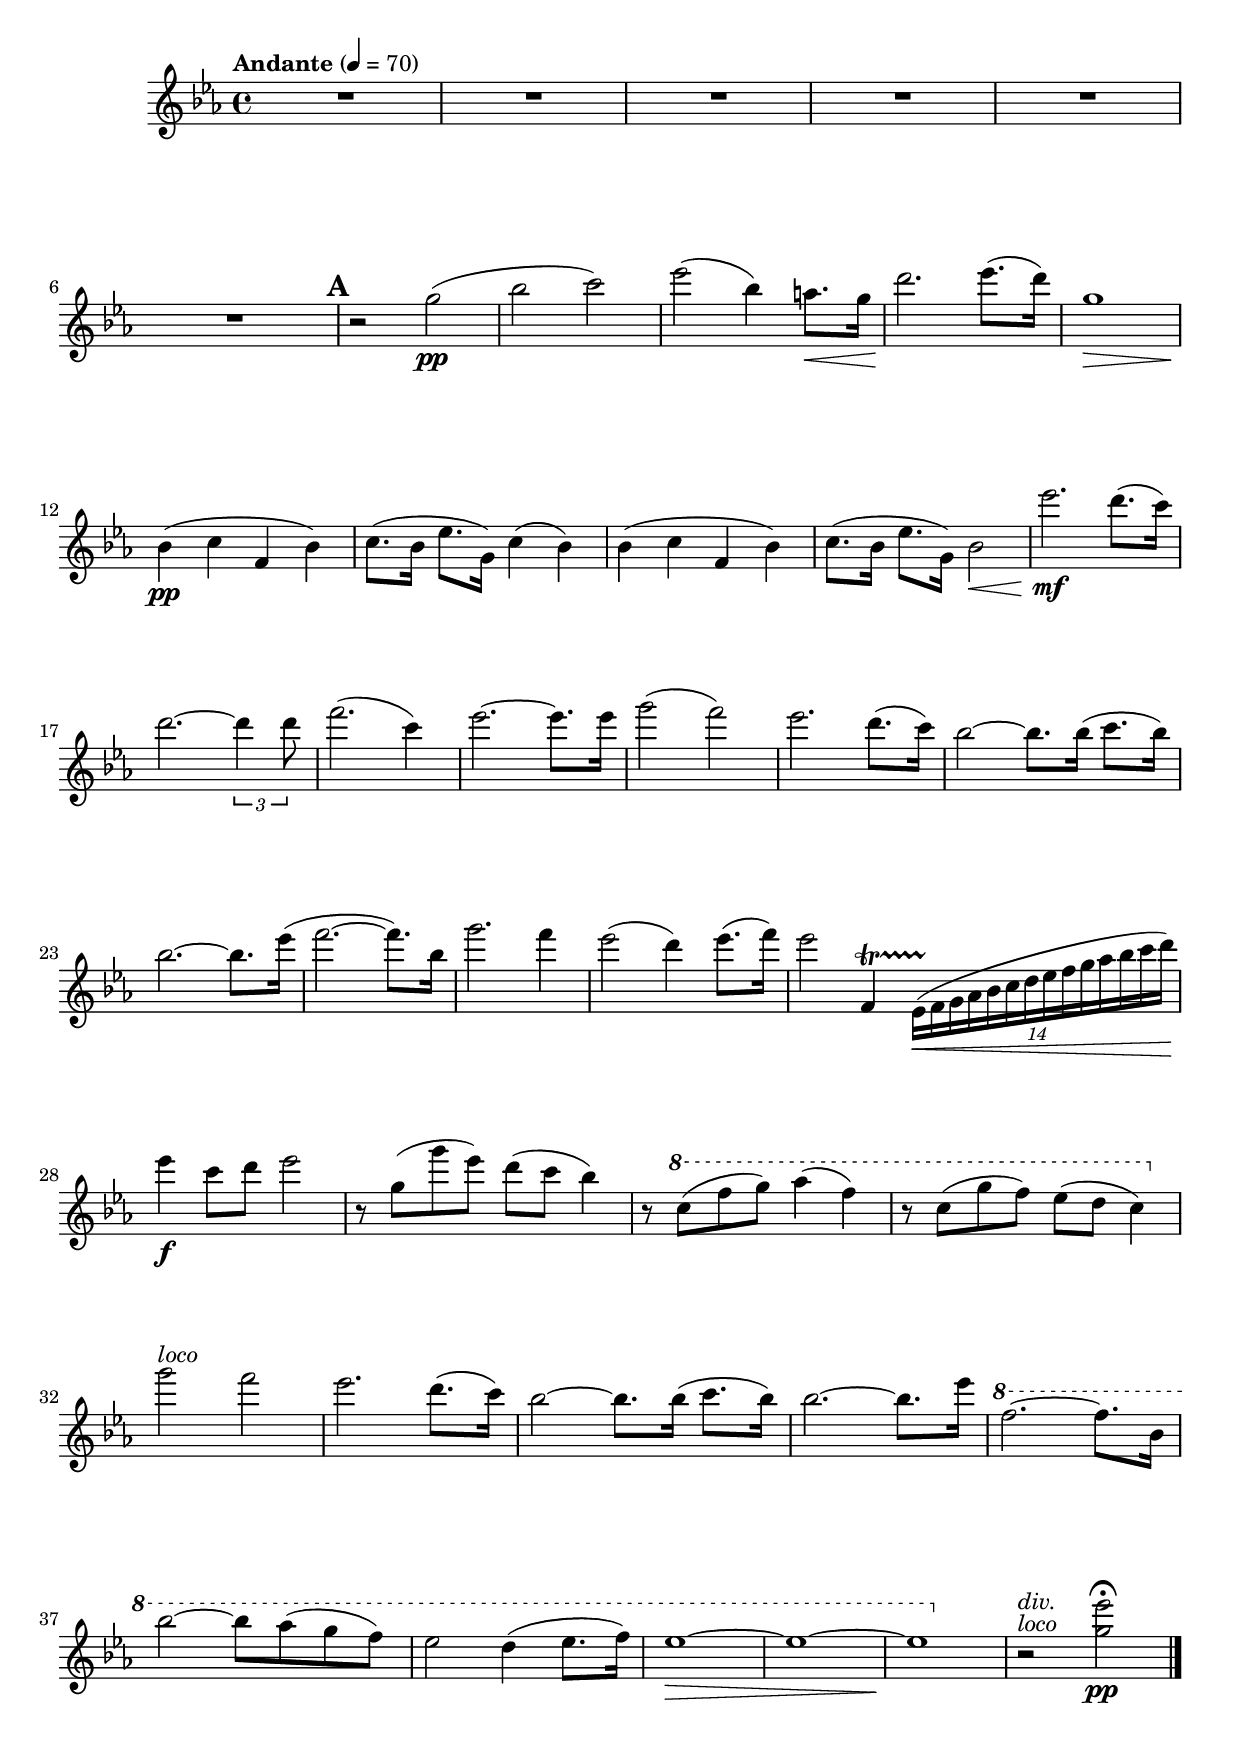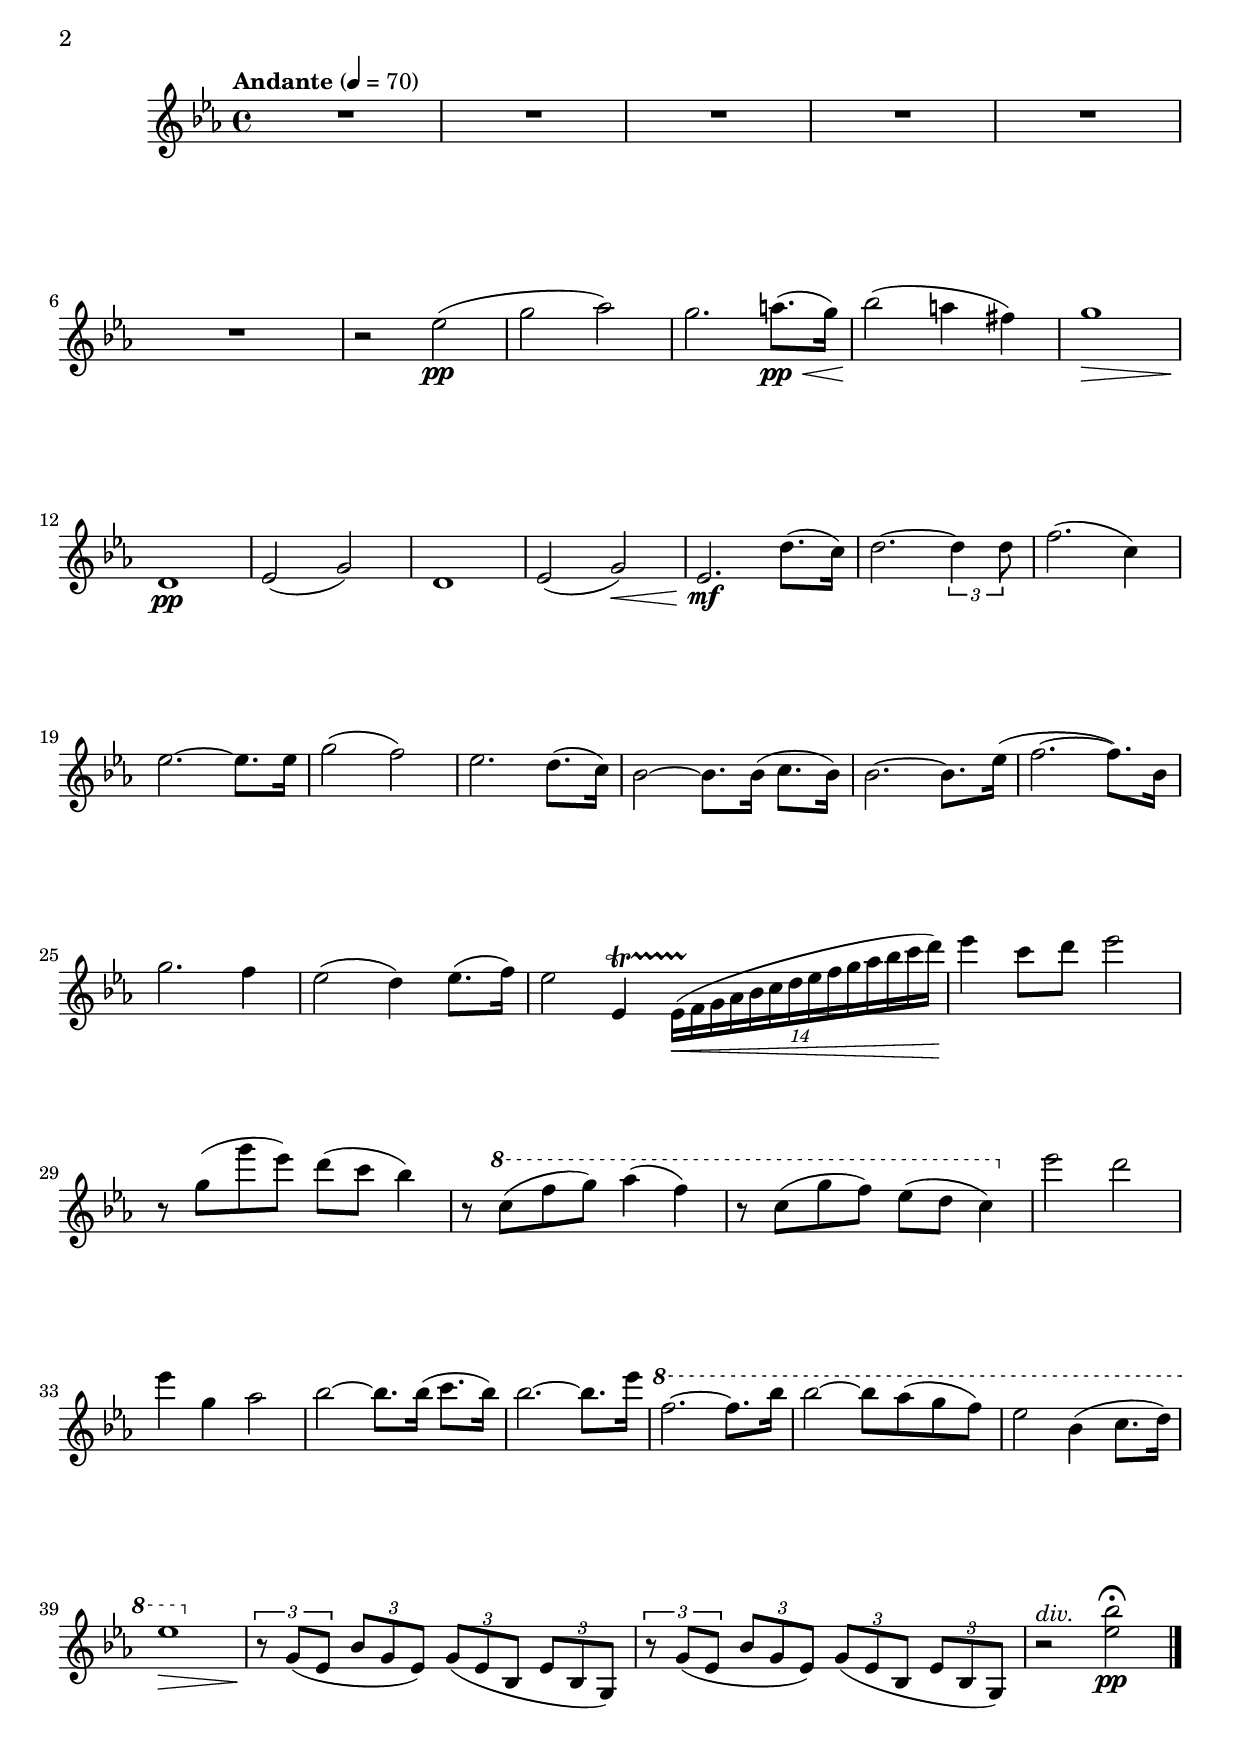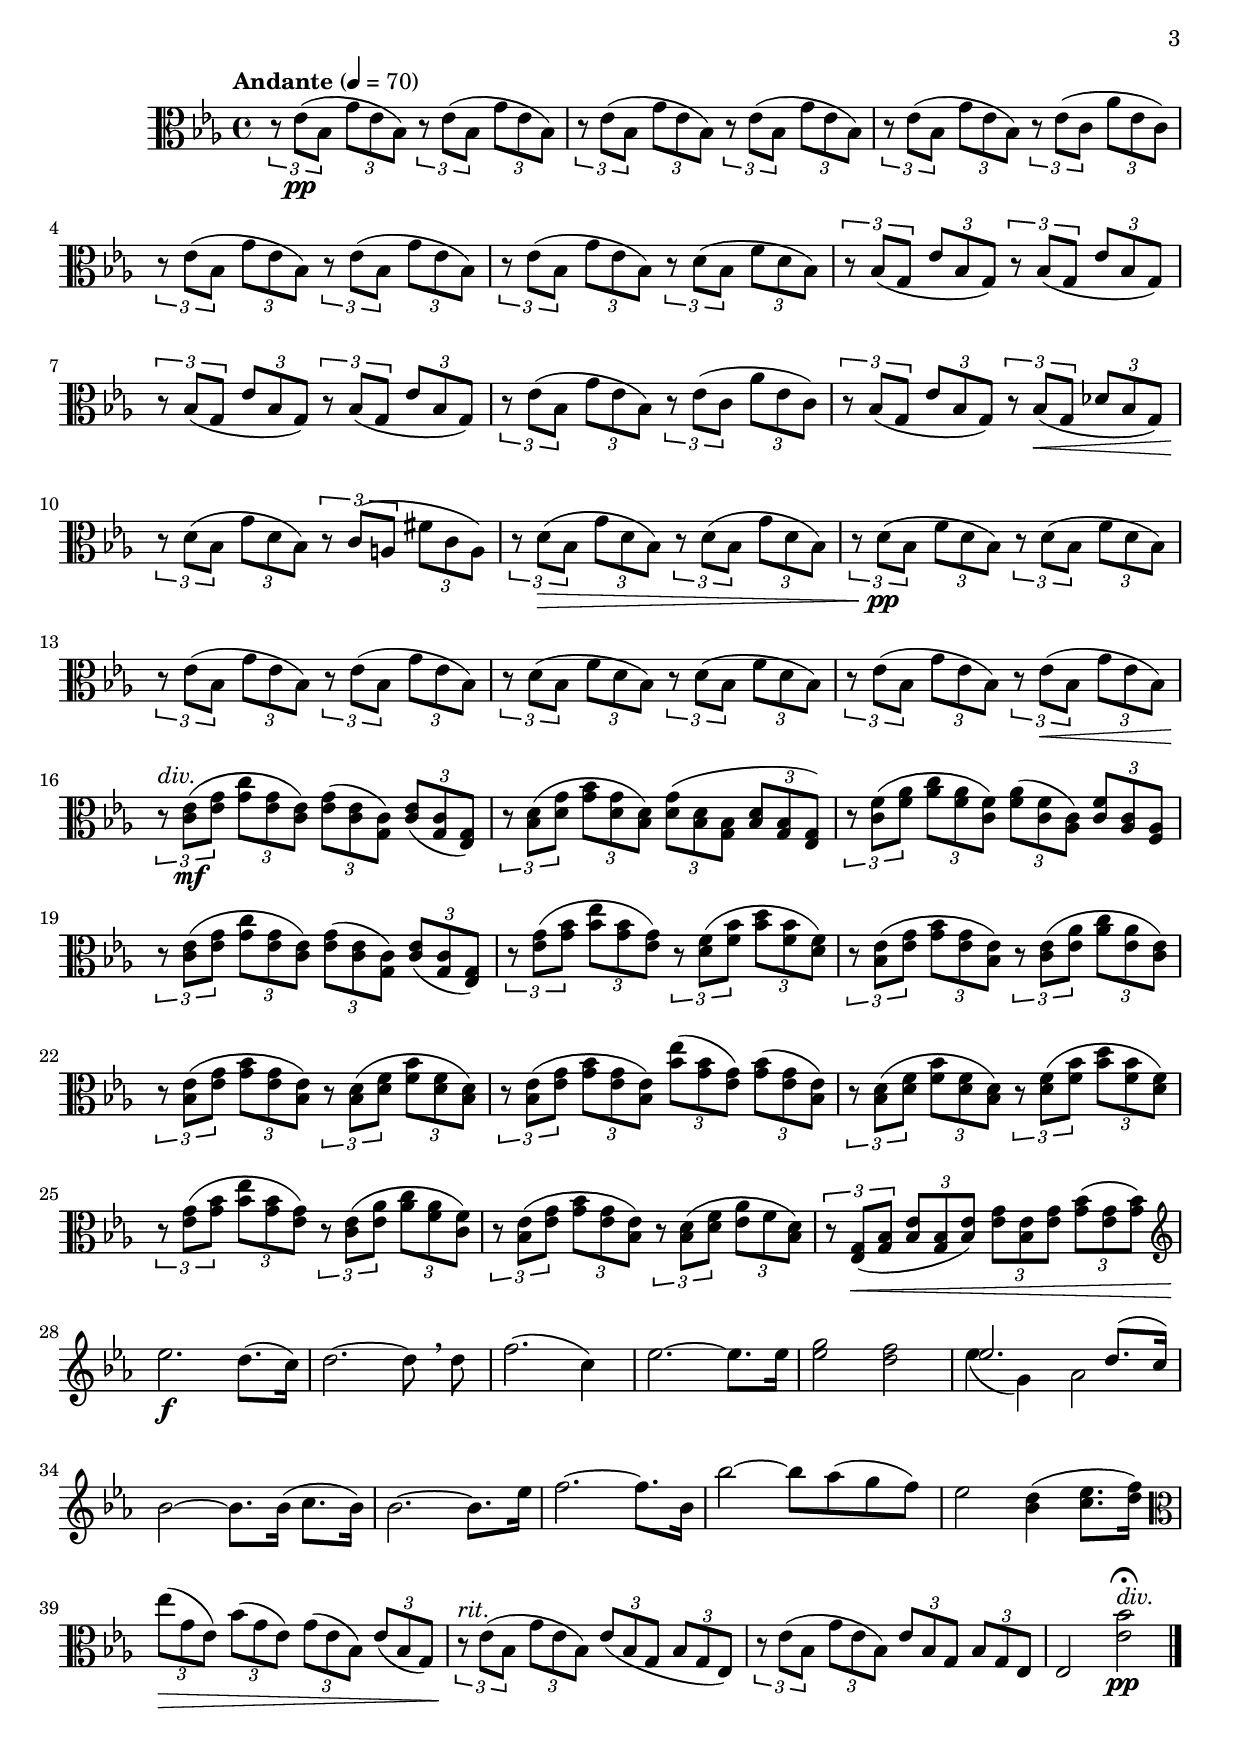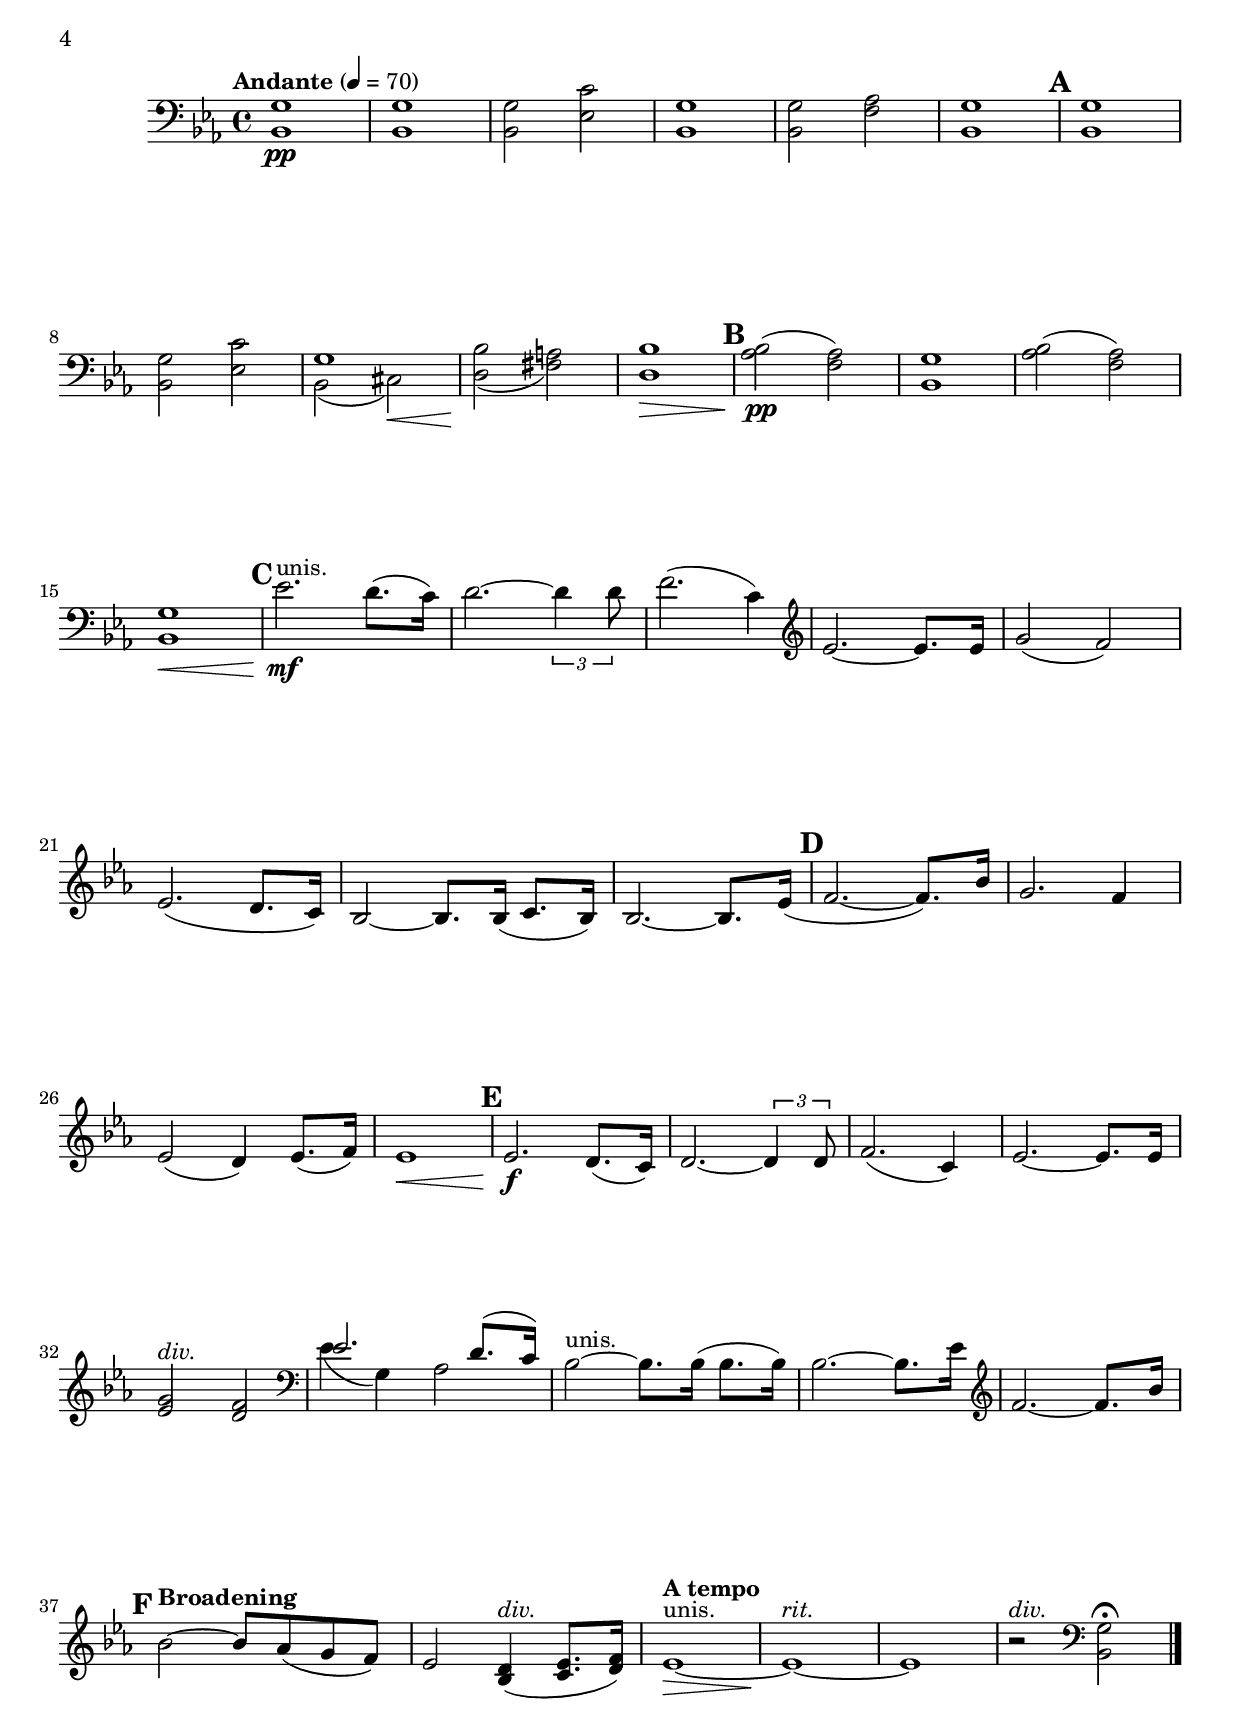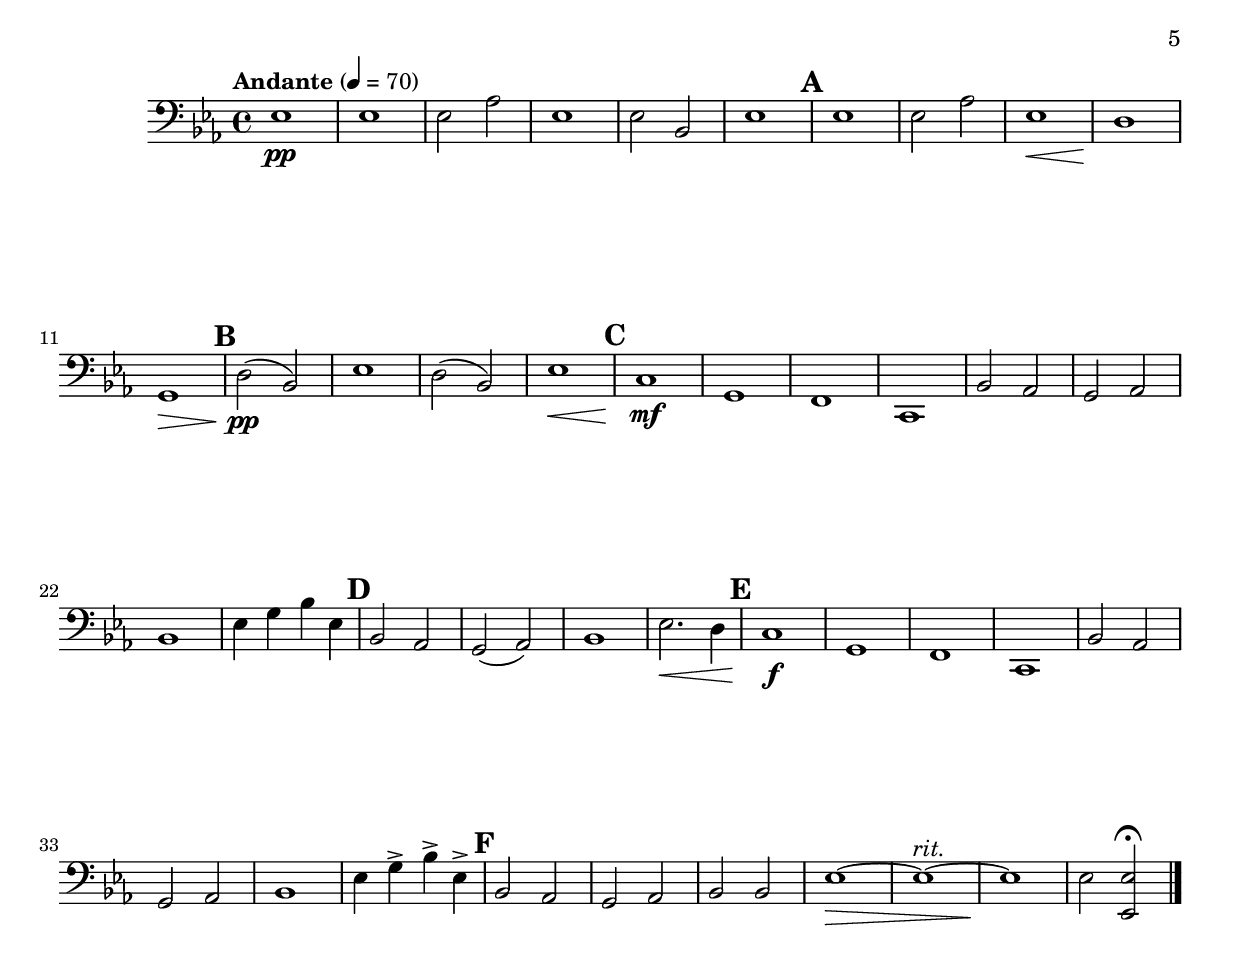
violinOne = \relative c''' {
  \clef "treble"
  \key ees \major
  \tempo "Andante" 4 = 70

  R1 * 6 \mark \default
  r2 g2\pp(
  bes c)
  ees( bes4) a8.\< g16
  d'2.\! ees8.( d16)
  g,1\>
  bes,4\pp( c f, bes)
  c8.( bes16 ees8. g,16) c4( bes)
  bes( c f, bes)
  c8.( bes16 ees8. g,16) bes2\<
  ees'2.\mf d8.( c16)
  d2.~ \tuplet 3/2 { d4 d8 }
  f2.( c4)
  ees2.~ ees8. ees16
  g2( f)
  ees2. d8.( c16)
  bes2~ bes8. bes16( c8. bes16)
  bes2.~ bes8. ees16(
  f2.~ f8.) bes,16
  g'2. f4
  ees2( d4) ees8.( f16)
  ees2  f,,4 \startTrillSpan  \tuplet 14/4 { ees16\<( f \stopTrillSpan g aes bes c d ees f g aes bes c d) }
  ees4\f c8 d ees2
  r8 g,( g' ees) d( c bes4)
  r8 \ottava 1 c( f g) aes4( f)
  r8 c( g' f) ees( d c4) \ottava 0
  g'2^\markup { \italic loco } f
  ees2. d8.( c16)
  bes2~ bes8. bes16( c8. bes16)
  bes2.~ bes8. ees16
  \ottava 1 f2.~ f8. bes,16
  bes'2~ bes8 aes( g f)
  ees2 d4( ees8. f16)
  ees1~\>
  ees~
  ees\! \ottava 0
  r2^\markup { \italic loco }^\markup { \italic div. } <g, ees'>2\pp \fermata
  \fine
}

violinTwo = \relative c'' {
  \clef "treble"
  \key ees \major
  \tempo "Andante" 4 = 70

  R1 * 6
  r2 ees2(\pp
  g aes)
  g2. a8.\pp(\< g16)
  bes2(\! a4 fis)
  g1\>
  d,\pp
  ees2( g)
  d1
  ees2( g)\<
  ees2.\mf d'8.( c16)
  d2.~ \tuplet 3/2 { d4 d8 }
  f2.( c4)
  ees2.~ ees8. ees16
  g2( f)
  ees2. d8.( c16)
  bes2~ bes8. bes16( c8. bes16)
  bes2.~ bes8. ees16(
  f2.~ f8.) bes,16
  g'2. f4
  ees2( d4) ees8.( f16)
  ees2 ees,4 \startTrillSpan \tuplet 14/4 { ees16\<( f \stopTrillSpan g aes bes c d ees f g aes bes c d) }
  ees4\! c8 d ees2
  r8 g,( g' ees) d( c bes4)
  r8 \ottava 1 c8( f g) aes4( f)
  r8 c8( g' f) ees( d c4) \ottava 0
  ees2 d
  ees4 g, aes2
  bes2~ bes8. bes16( c8. bes16)
  bes2.~ bes8. ees16
  \ottava 1 f2.~ f8. bes16
  bes2~ bes8 aes(g f)
  ees2 bes4( c8. d16)
  ees1\> \ottava 0
  \tuplet 3/2 { r8\! g,,( ees }
  \tuplet 3/2 { bes' g ees) }
  \tuplet 3/2 { g( ees bes }
  \tuplet 3/2 { ees bes g) }

  \tuplet 3/2 { r g'( ees }
  \tuplet 3/2 { bes' g ees) }
  \tuplet 3/2 { g( ees bes }
  \tuplet 3/2 { ees bes g) }
  r2^\markup { \italic div. } <ees'' bes'>2\pp \fermata
  \fine
}

viola = \relative c' {
  \clef "alto"
  \key ees \major
  \tempo "Andante" 4 = 70

  \tuplet 3/2 { r8 ees(\pp bes }
  \tuplet 3/2 { g' ees bes) }
  \tuplet 3/2 { r8 ees( bes }
  \tuplet 3/2 { g' ees bes) }

  \tuplet 3/2 { r8 ees( bes }
  \tuplet 3/2 { g' ees bes) }
  \tuplet 3/2 { r8 ees( bes }
  \tuplet 3/2 { g' ees bes) }

  \tuplet 3/2 { r8 ees( bes }
  \tuplet 3/2 { g' ees bes) }
  \tuplet 3/2 { r8 ees( c }
  \tuplet 3/2 { aes' ees c) }

  \tuplet 3/2 { r8 ees( bes }
  \tuplet 3/2 { g' ees bes) }
  \tuplet 3/2 { r8 ees( bes }
  \tuplet 3/2 { g' ees bes) }

  \tuplet 3/2 { r8 ees( bes }
  \tuplet 3/2 { g' ees bes) }
  \tuplet 3/2 { r8 d( bes }
  \tuplet 3/2 { f' d bes) }

  \tuplet 3/2 { r8 bes( g }
  \tuplet 3/2 { ees' bes g) }
  \tuplet 3/2 { r bes( g }
  \tuplet 3/2 { ees' bes g) }

  \tuplet 3/2 { r bes( g }
  \tuplet 3/2 { ees' bes g) }
  \tuplet 3/2 { r bes( g }
  \tuplet 3/2 { ees' bes g) }

  \tuplet 3/2 { r ees'( bes }
  \tuplet 3/2 { g' ees bes) }
  \tuplet 3/2 { r ees( c }
  \tuplet 3/2 { aes' ees c) }

  \tuplet 3/2 { r bes( g }
  \tuplet 3/2 { ees' bes g) }
  \tuplet 3/2 { r bes(\< g }
  \tuplet 3/2 { des' bes g) }

  \tuplet 3/2 { r\! d'( bes }
  \tuplet 3/2 { g' d bes) }
  \tuplet 3/2 { r\! c( a }
  \tuplet 3/2 { fis' c a) }

  \tuplet 3/2 { r d(\> bes }
  \tuplet 3/2 { g' d bes) }
  \tuplet 3/2 { r d( bes }
  \tuplet 3/2 { g' d bes) }

  \tuplet 3/2 { r d(\pp bes }
  \tuplet 3/2 { f' d bes) }
  \tuplet 3/2 { r d( bes }
  \tuplet 3/2 { f' d bes) }

  \tuplet 3/2 { r ees( bes }
  \tuplet 3/2 { g' ees bes) }
  \tuplet 3/2 { r ees( bes }
  \tuplet 3/2 { g' ees bes) }

  \tuplet 3/2 { r d( bes }
  \tuplet 3/2 { f' d bes) }
  \tuplet 3/2 { r d( bes }
  \tuplet 3/2 { f' d bes) }

  \tuplet 3/2 { r ees( bes }
  \tuplet 3/2 { g' ees bes) }
  \tuplet 3/2 { r ees(\< bes }
  \tuplet 3/2 { g' ees bes) }

  \tuplet 3/2 { r\!^\markup { \italic div. } <c ees>\mf( <ees g> }
  \tuplet 3/2 { <g c> <ees g> <c ees>) }
  \tuplet 3/2 { <ees g>( <c ees> <g c>) }
  \tuplet 3/2 { <c ees>( <g c> <ees g>) }

  \tuplet 3/2 { r <bes' d>( <d g> }
  \tuplet 3/2 { <g bes> <d g> <bes d>) }
  \tuplet 3/2 { <d g>( <bes d> <g bes> }
  \tuplet 3/2 { <bes d> <g bes> <ees g>) }

  \tuplet 3/2 { r <c' f>( <f aes> }
  \tuplet 3/2 { <aes c> <f aes> <c f>) }
  \tuplet 3/2 { <f aes>( <c f> <aes c>) }
  \tuplet 3/2 { <c f> <aes c> <f aes> }

  \tuplet 3/2 { r <c' ees>( <ees g> }
  \tuplet 3/2 { <g c> <ees g> <c ees>) }
  \tuplet 3/2 { <ees g>( <c ees> <g c>) }
  \tuplet 3/2 { <c ees>( <g c> <ees g>) }

  \tuplet 3/2 { r <ees' g>( <g bes> }
  \tuplet 3/2 { <bes ees> <g bes> <ees g>) }
  \tuplet 3/2 { r <d f>( <f bes> }
  \tuplet 3/2 { <bes d> <f bes> <d f>) }

  \tuplet 3/2 { r <bes ees>( <ees g> }
  \tuplet 3/2 { <g bes> <ees g> <bes ees>) }
  \tuplet 3/2 { r <c ees>( <ees aes> }
  \tuplet 3/2 { <aes c> <ees aes> <c ees>) }

  \tuplet 3/2 { r <bes ees>( <ees g> }
  \tuplet 3/2 { <g bes> <ees g> <bes ees>) }
  \tuplet 3/2 { r <bes d>( <d f> }
  \tuplet 3/2 { <f bes> <d f> <bes d>) }

  \tuplet 3/2 { r <bes ees>( <ees g> }
  \tuplet 3/2 { <g bes> <ees g> <bes ees>) }
  \tuplet 3/2 { <bes' ees>( <g bes> <ees g>) }
  \tuplet 3/2 { <g bes>( <ees g> <bes ees>) }

  \tuplet 3/2 { r <bes d>( <d f> }
  \tuplet 3/2 { <f bes> <d f> <bes d>) }
  \tuplet 3/2 { r <d f>( <f bes> }
  \tuplet 3/2 { <bes d> <f bes> <d f>) }

  \tuplet 3/2 { r <ees g>( <g bes> }
  \tuplet 3/2 { <bes ees> <g bes> <ees g>) }
  \tuplet 3/2 { r <c ees>( <ees aes> }
  \tuplet 3/2 { <aes c> <f aes> <c f>) }

  \tuplet 3/2 { r <bes ees>( <ees g> }
  \tuplet 3/2 { <g bes> <ees g> <bes ees>) }
  \tuplet 3/2 { r <bes d>( <d f> }
  \tuplet 3/2 { <ees aes> f <d bes>) }

  \tuplet 3/2 { r <ees, g>(\< <g bes> }
  \tuplet 3/2 { <bes ees> <g bes> <bes ees>) }
  \tuplet 3/2 { <ees g> <bes ees> <ees g> }
  \tuplet 3/2 { <g bes>( <ees g> <g bes>) }

  \clef "treble"
  ees'2.\f d8.( c16)
  d2.~ d8 \breathe d8
  f2.( c4)
  ees2.~ ees8. ees16
  <ees g>2 <d f>
  << {ees2. d8.( c16) } \\ { ees4( g,) aes2 } >>
  bes2~ bes8. bes16( c8. bes16)
  bes2.~ bes8. ees16
  f2.~ f8. bes,16
  bes'2~ bes8 aes( g f)
  ees2 <bes d>4( <c ees>8. <d f>16)

  \clef "alto"

  \tuplet 3/2 { ees8(\> g, ees) }
  \tuplet 3/2 { bes'( g ees) }
  \tuplet 3/2 { g( ees bes) }
  \tuplet 3/2 { ees( bes g) }

  \tuplet 3/2 { r\!^\markup { \italic rit. } ees'( bes }
  \tuplet 3/2 { g' ees bes) }
  \tuplet 3/2 { ees( bes g }
  \tuplet 3/2 { bes g ees) }

  \tuplet 3/2 { r ees'( bes }
  \tuplet 3/2 { g' ees bes) }
  \tuplet 3/2 { ees bes g }
  \tuplet 3/2 { bes g ees }

  ees2 <ees' bes'>\pp^\markup { \italic div. } \fermata
  \fine
}

cello = \relative c {
  \clef "bass"
  \key ees \major
  \tempo "Andante" 4 = 70

  <bes g'>1\pp
  <bes g'>
  <bes g'>2 <ees c'>2
  <bes g'>1
  <bes g'>2 <f' aes>
  <bes, g'>1 \mark \default
  <bes g'>
  <bes g'>2 <ees c'>2
  << { g1 } \\ { bes,2( cis)\< } >>
  << { s1 } \\ { <d bes'>2(\! <fis a>) }  >>
  <d bes'>1\> \mark \default
  <aes' bes>2\pp( <f aes>)
  <bes, g'>1
  <aes' bes>2( <f aes>)
  <bes, g'>1\< \mark \default
  ees'2.\mf^"unis." d8.( c16)
  d2.~ \tuplet 3/2 { d4 d8 }
  f2.( c4)
  \clef "treble" ees2.~ ees8. ees16
  g2( f)
  ees2.( d8. c16)
  bes2~ bes8. bes16( c8. bes16)
  bes2.~ bes8. ees16( \mark \default
  f2.~ f8.) bes16
  g2. f4
  ees2( d4) ees8.( f16)
  ees1\< \mark \default
  ees2.\f d8.( c16)
  d2.~ \tuplet 3/2 { d4 d8 }
  f2.( c4)
  ees2.~ ees8. ees16
  <ees g>2^\markup { \italic div. } <d f>
  \clef "bass" << {ees2. d8.( c16) } \\ {ees4( g,) aes2 } >>
  bes2~^"unis." bes8. bes16( bes8. bes16)
  bes2.~ bes8. ees16
  \clef "treble" f2.~ f8. bes16 \mark \default
  \tempo "Broadening"
  bes2~ bes8 aes( g f)
  ees2 <d bes>4^\markup { \italic div. }(  <c ees>8. <d f>16)
  \tempo "A tempo"
  ees1~^"unis."\>
  ees~\!^\markup { \italic rit. }
  ees
  r2^\markup { \italic div. } \clef "bass" <g, bes,> \fermata
  \fine
}

bass = \relative c {
  \clef "bass"
  \key ees \major
  \tempo "Andante" 4 = 70

  ees1\pp
  ees
  ees2 aes
  ees1
  ees2
  bes
  ees1 \mark \default
  ees
  ees2 aes
  ees1\<
  d\!
  g,\> \mark \default
  d'2\pp( bes)
  ees1
  d2( bes)
  ees1\< \mark \default
  c\mf
  g
  f
  c
  bes'2 aes
  g aes
  bes1
  ees4 g bes ees, \mark \default
  bes2 aes
  g( aes)
  bes1
  ees2.\< d4 \mark \default
  c1\f
  g
  f
  c
  bes'2 aes
  g aes
  bes1
  ees4 g-> bes-> ees,-> \mark \default
  bes2 aes
  g aes
  bes bes
  ees1~\>
  ees~^\markup { \italic rit. }
  ees\!
  ees2 <ees, ees'> \fermata
  \fine
}


\score {
  \violinOne
}
\pageBreak

\score {
  \violinTwo
}
\pageBreak

\score {
  \viola
}
\pageBreak

\score {
  \cello
}
\pageBreak

\score {
  \bass
}
\pageBreak
